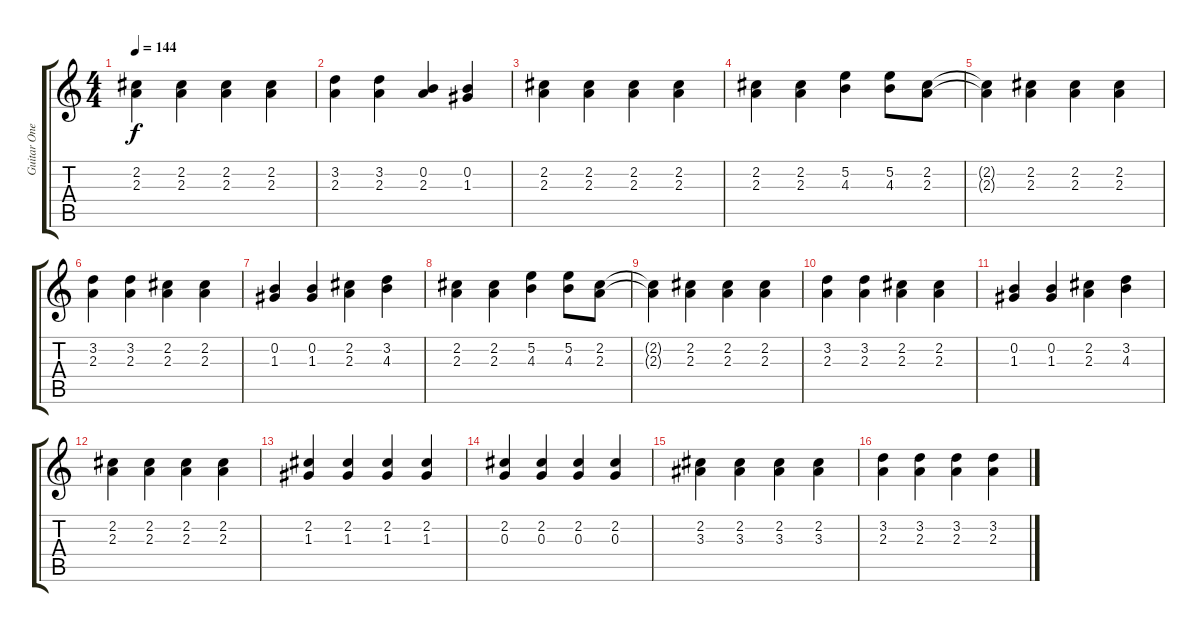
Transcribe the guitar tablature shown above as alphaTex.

\track ("Guitar One, Higher Notes" "Guitar One") {instrument overdrivenguitar}
\staff {score tabs}
\tuning (E4 B3 G3 D3 A2 E2) {hide}
\ts (4 4)
\tempo 144
\clef g2
\ks c
(2.2{t} 2.3{t}).4{dy f} (2.2 2.3).4 (2.2 2.3).4 (2.2 2.3).4 |
(3.2 2.3).4 (3.2 2.3).4 (0.2 2.3).4 (0.2 1.3).4 |
(2.2 2.3).4 (2.2 2.3).4 (2.2 2.3).4 (2.2 2.3).4 |
(2.2 2.3).4 (2.2 2.3).4 (5.2 4.3).4 (5.2 4.3).8 (2.2 2.3).8 |
(2.2{t} 2.3{t}).4 (2.2 2.3).4 (2.2 2.3).4 (2.2 2.3).4 |
(3.2 2.3).4 (3.2 2.3).4 (2.2 2.3).4 (2.2 2.3).4 |
(0.2 1.3).4 (0.2 1.3).4 (2.2 2.3).4 (3.2 4.3).4 |
(2.2 2.3).4 (2.2 2.3).4 (5.2 4.3).4 (5.2 4.3).8 (2.2 2.3).8 |
(2.2{t} 2.3{t}).4 (2.2 2.3).4 (2.2 2.3).4 (2.2 2.3).4 |
(3.2 2.3).4 (3.2 2.3).4 (2.2 2.3).4 (2.2 2.3).4 |
(0.2 1.3).4 (0.2 1.3).4 (2.2 2.3).4 (3.2 4.3).4 |
(2.2 2.3).4 (2.2 2.3).4 (2.2 2.3).4 (2.2 2.3).4 |
(2.2 1.3).4 (2.2 1.3).4 (2.2 1.3).4 (2.2 1.3).4 |
(2.2 0.3).4 (2.2 0.3).4 (2.2 0.3).4 (2.2 0.3).4 |
(2.2 3.3).4 (2.2 3.3).4 (2.2 3.3).4 (2.2 3.3).4 |
(3.2 2.3).4 (3.2 2.3).4 (3.2 2.3).4 (3.2 2.3).4
